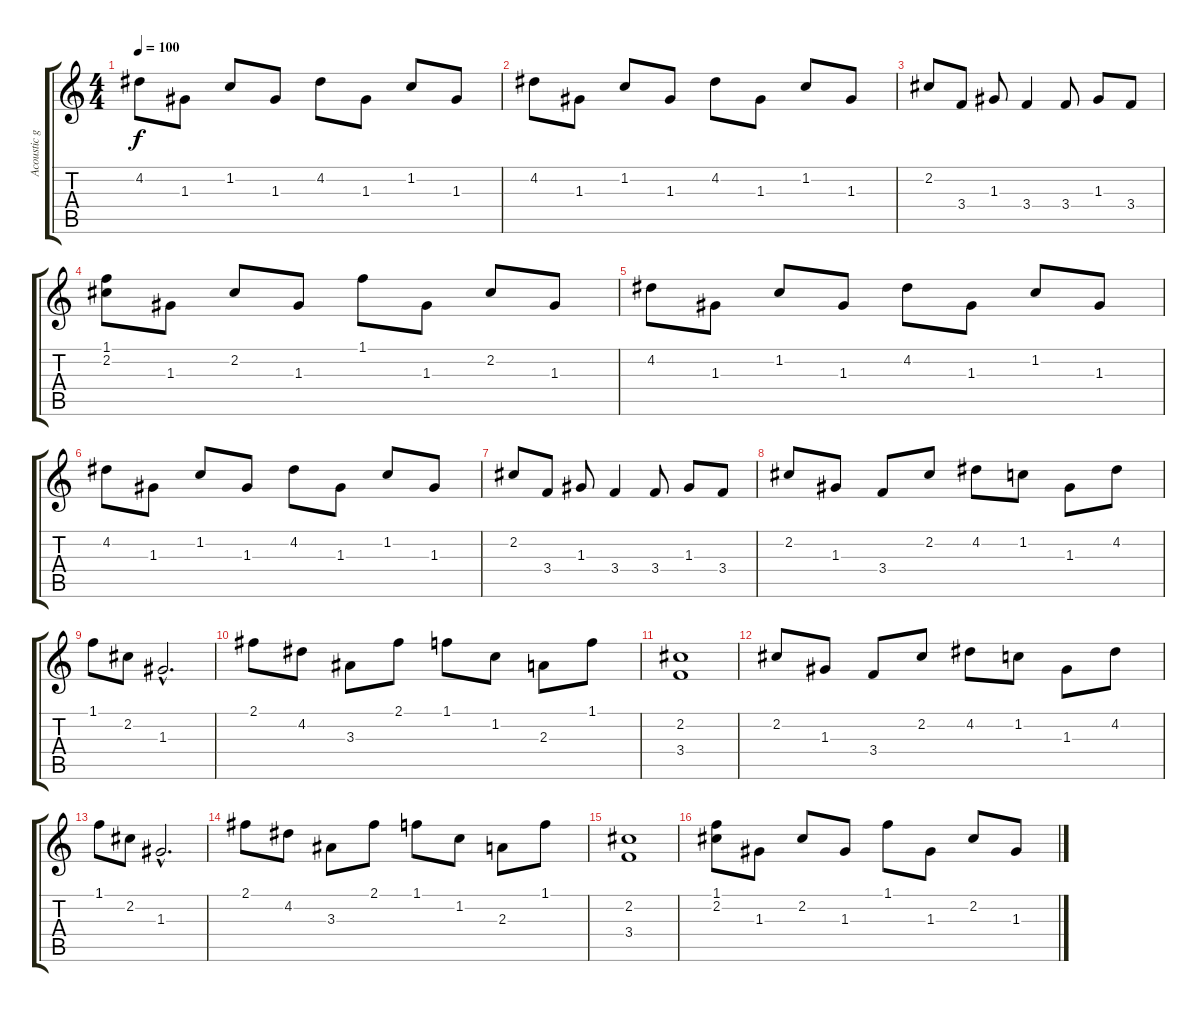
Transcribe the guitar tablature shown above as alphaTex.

\track ("Acoustic guitar" "Acoustic g") {instrument acousticguitarsteel}
\staff {score tabs}
\tuning (E4 B3 G3 D3 A2 E2) {hide}
\ts (4 4)
\tempo 100
\clef g2
\ks c
4.2.8{dy f} 1.3.8 1.2.8 1.3.8 4.2.8 1.3.8 1.2.8 1.3.8 |
4.2.8 1.3.8 1.2.8 1.3.8 4.2.8 1.3.8 1.2.8 1.3.8 |
2.2.8 3.4.8 1.3.8 3.4.4 3.4.8 1.3.8 3.4.8 |
(1.1 2.2).8 1.3.8 2.2.8 1.3.8 1.1.8 1.3.8 2.2.8 1.3.8 |
4.2.8 1.3.8 1.2.8 1.3.8 4.2.8 1.3.8 1.2.8 1.3.8 |
4.2.8 1.3.8 1.2.8 1.3.8 4.2.8 1.3.8 1.2.8 1.3.8 |
2.2.8 3.4.8 1.3.8 3.4.4 3.4.8 1.3.8 3.4.8 |
2.2.8 1.3.8 3.4.8 2.2.8 4.2.8 1.2.8 1.3.8 4.2.8 |
1.1.8 2.2.8 1.3{hac}.2{d} |
2.1.8 4.2.8 3.3.8 2.1.8 1.1.8 1.2.8 2.3.8 1.1.8 |
(2.2 3.4).1 |
2.2.8 1.3.8 3.4.8 2.2.8 4.2.8 1.2.8 1.3.8 4.2.8 |
1.1.8 2.2.8 1.3{hac}.2{d} |
2.1.8 4.2.8 3.3.8 2.1.8 1.1.8 1.2.8 2.3.8 1.1.8 |
(2.2 3.4).1 |
(1.1 2.2).8 1.3.8 2.2.8 1.3.8 1.1.8 1.3.8 2.2.8 1.3.8
